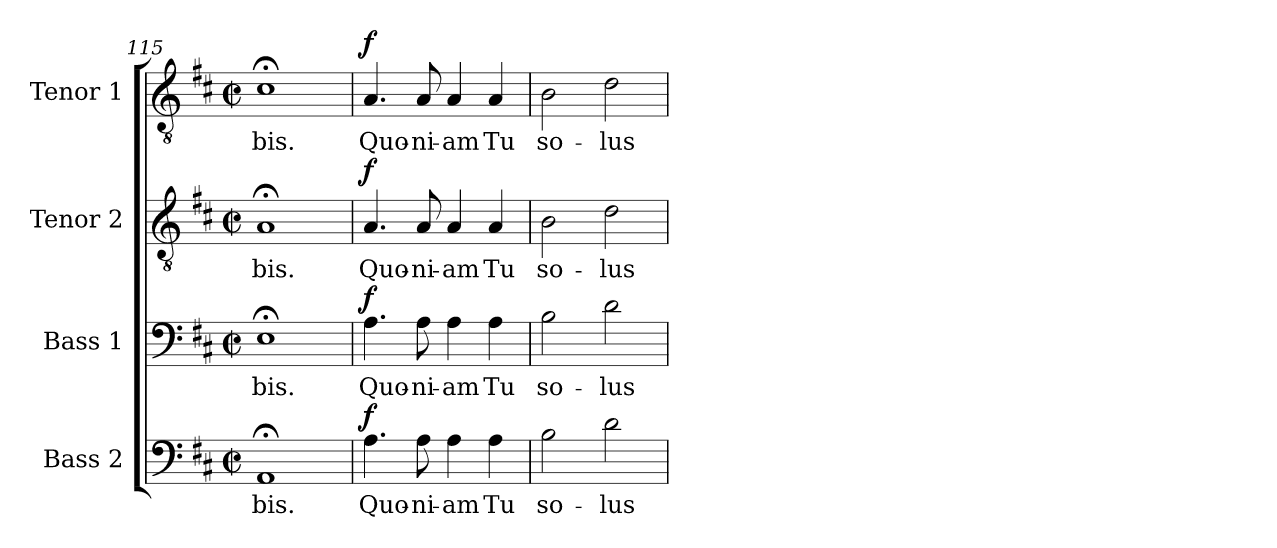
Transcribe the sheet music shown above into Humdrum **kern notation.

**kern	**text	**dynam	**kern	**text	**dynam	**kern	**text	**dynam	**kern	**text	**dynam
*part4	*part4	*part4	*part3	*part3	*part3	*part2	*part2	*part2	*part1	*part1	*part1
*staff4	*staff4	*staff4	*staff3	*staff3	*staff3	*staff2	*staff2	*staff2	*staff1	*staff1	*staff1
*I"Bass 2	*	*	*I"Bass 1	*	*	*I"Tenor 2	*	*	*I"Tenor 1	*	*
*I'B. 2	*	*	*I'B. 1	*	*	*I'T. 2	*	*	*I'T. 1	*	*
*clefF4	*	*	*clefF4	*	*	*clefGv2	*	*	*clefGv2	*	*
*k[f#c#]	*	*	*k[f#c#]	*	*	*k[f#c#]	*	*	*k[f#c#]	*	*
*D:	*	*	*D:	*	*	*D:	*	*	*D:	*	*
*M2/2	*	*	*M2/2	*	*	*M2/2	*	*	*M2/2	*	*
*met(c|)	*	*	*met(c|)	*	*	*met(c|)	*	*	*met(c|)	*	*
=115	=115	=115	=115	=115	=115	=115	=115	=115	=115	=115	=115
!	!LO:LY:b	!	!	!LO:LY:b	!	!	!LO:LY:b	!	!	!LO:LY:b	!
1AA;<	-bis.	.	1E;<	-bis.	.	1A;<	-bis.	.	1c#;<	-bis.	.
=116	=116	=116	=116	=116	=116	=116	=116	=116	=116	=116	=116
!	!LO:LY:b	!LO:DY:a	!	!LO:LY:b	!LO:DY:a	!	!LO:LY:b	!LO:DY:a	!	!LO:LY:b	!LO:DY:a
4.A\	Quo-	f	4.A\	Quo-	f	4.A/	Quo-	f	4.A/	Quo-	f
!	!LO:LY:b	!	!	!LO:LY:b	!	!	!LO:LY:b	!	!	!LO:LY:b	!
8A\	-ni-	.	8A\	-ni-	.	8A/	-ni-	.	8A/	-ni-	.
!	!LO:LY:b	!	!	!LO:LY:b	!	!	!LO:LY:b	!	!	!LO:LY:b	!
4A\	-am	.	4A\	-am	.	4A/	-am	.	4A/	-am	.
!	!LO:LY:b	!	!	!LO:LY:b	!	!	!LO:LY:b	!	!	!LO:LY:b	!
4A\	Tu	.	4A\	Tu	.	4A/	Tu	.	4A/	Tu	.
=117	=117	=117	=117	=117	=117	=117	=117	=117	=117	=117	=117
!	!LO:LY:b	!	!	!LO:LY:b	!	!	!LO:LY:b	!	!	!LO:LY:b	!
2B\	so-	.	2B\	so-	.	2B\	so-	.	2B\	so-	.
!	!LO:LY:b	!	!	!LO:LY:b	!	!	!LO:LY:b	!	!	!LO:LY:b	!
2d\	-lus	.	2d\	-lus	.	2d\	-lus	.	2d\	-lus	.
=	=	=	=	=	=	=	=	=	=	=	=
*-	*-	*-	*-	*-	*-	*-	*-	*-	*-	*-	*-
